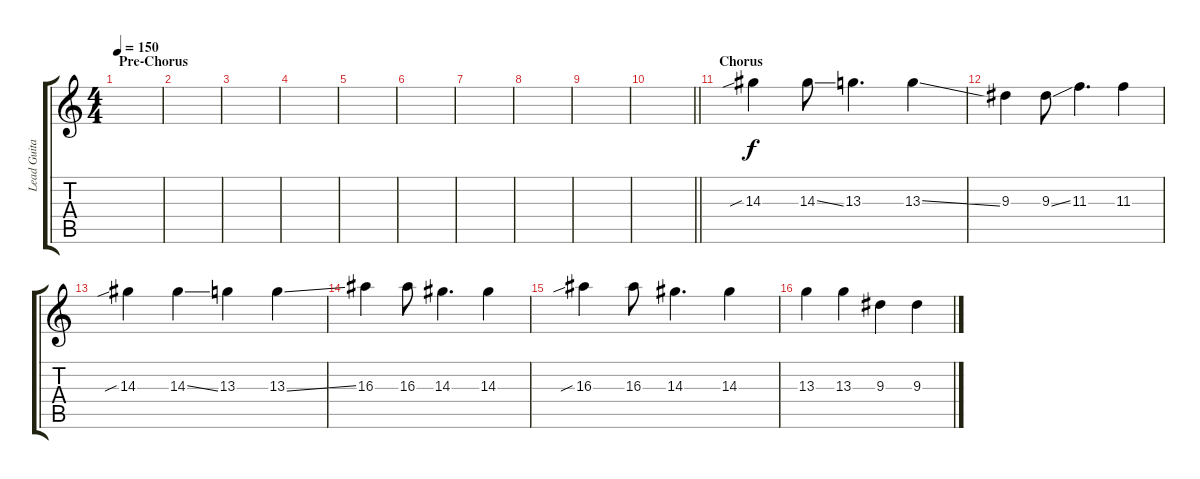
\track ("Lead Guitar 1" "Lead Guita") {instrument distortionguitar}
\staff {score tabs}
\tuning (Eb4 Bb3 Gb3 Db3 Ab2 Eb2) {hide}
\ts (4 4)
\section ("" "Pre-Chorus")
\tempo 150
\clef g2
\ks c
|
|
|
|
|
|
|
|
|
\barLineRight lightlight
|
\section ("" "Chorus")
14.3{sib}.4 14.3{ss}.8 13.3.4{d} 13.3{ss}.4 |
9.3.4 9.3{ss}.8 11.3.4{d} 11.3.4 |
14.3{sib}.4 14.3{ss}.4 13.3.4 13.3{ss}.4 |
16.3.4 16.3.8 14.3.4{d} 14.3.4 |
16.3{sib}.4 16.3.8 14.3.4{d} 14.3.4 |
13.3.4 13.3.4 9.3.4 9.3.4
